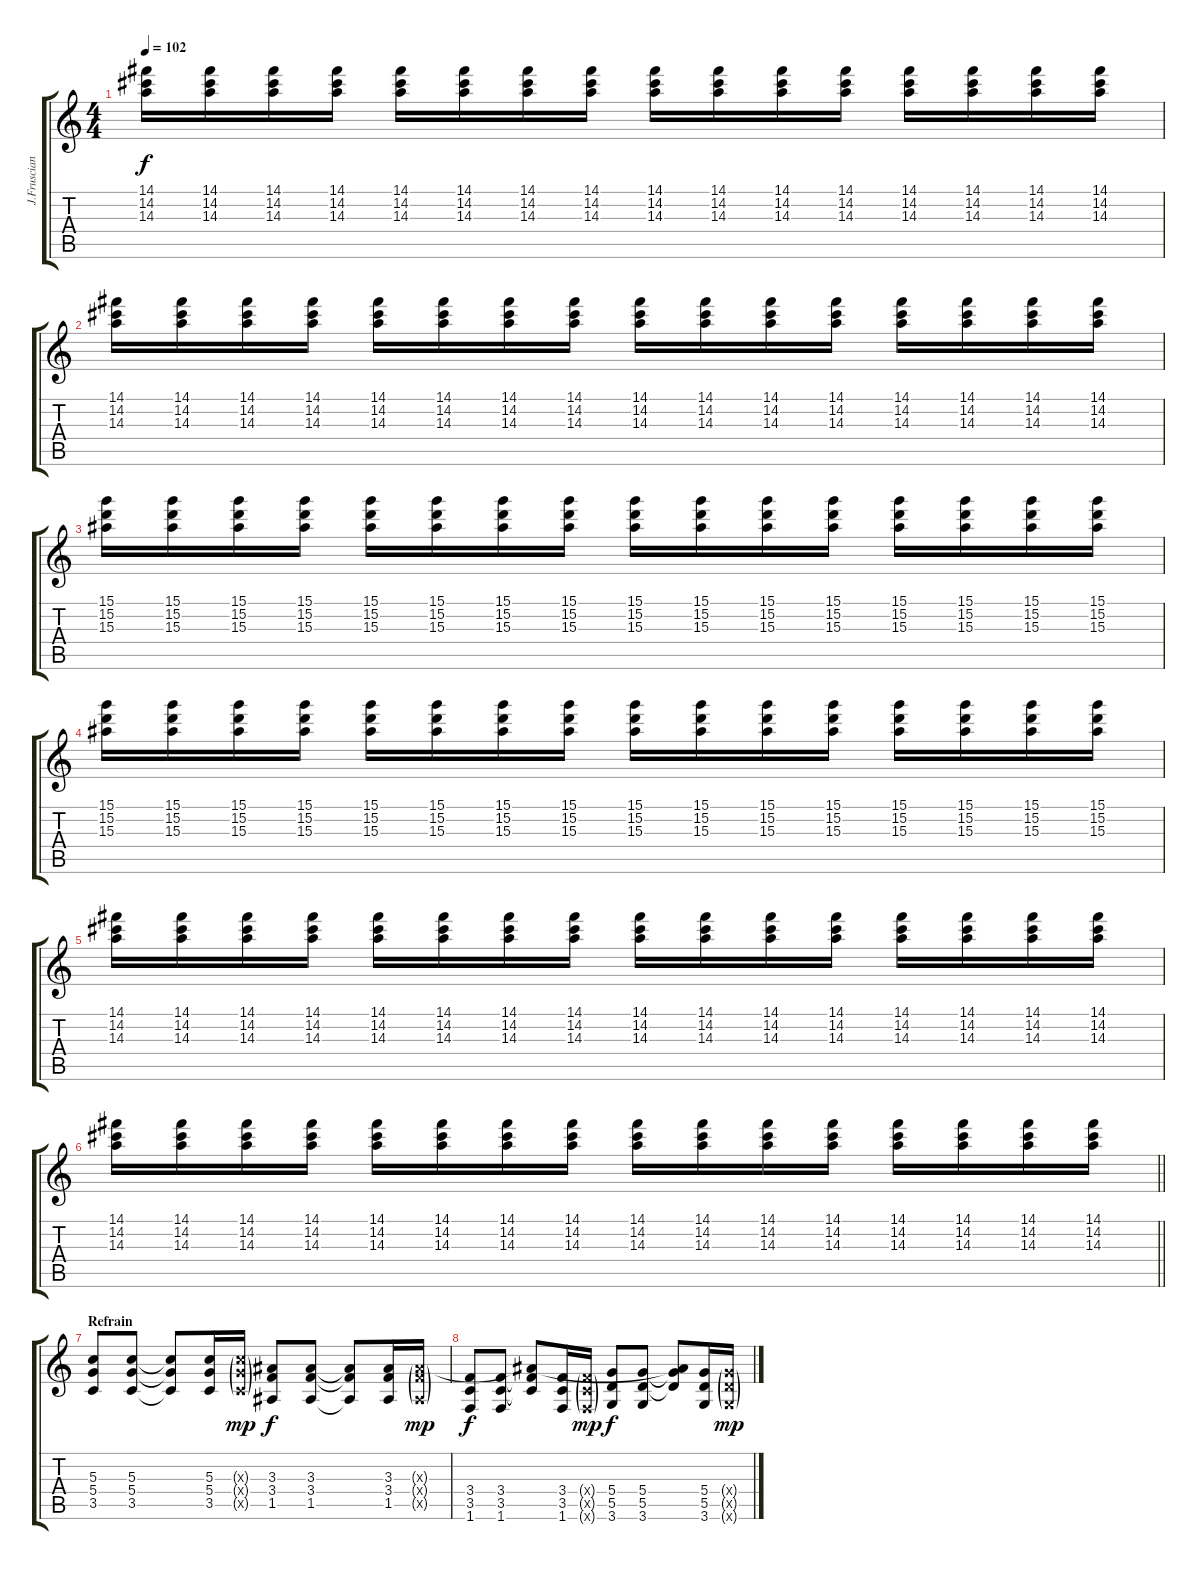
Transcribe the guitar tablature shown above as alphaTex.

\track ("J.Frusciante" "J.Fruscian") {instrument electricguitarclean}
\staff {score tabs}
\tuning (E4 B3 G3 D3 A2 E2) {hide}
\ts (4 4)
\tempo 102
\clef g2
\ks c
(14.1 14.2 14.3).16{dy f} (14.1 14.2 14.3).16 (14.1 14.2 14.3).16 (14.1 14.2 14.3).16 (14.1 14.2 14.3).16 (14.1 14.2 14.3).16 (14.1 14.2 14.3).16 (14.1 14.2 14.3).16 (14.1 14.2 14.3).16 (14.1 14.2 14.3).16 (14.1 14.2 14.3).16 (14.1 14.2 14.3).16 (14.1 14.2 14.3).16 (14.1 14.2 14.3).16 (14.1 14.2 14.3).16 (14.1 14.2 14.3).16 |
(14.1 14.2 14.3).16 (14.1 14.2 14.3).16 (14.1 14.2 14.3).16 (14.1 14.2 14.3).16 (14.1 14.2 14.3).16 (14.1 14.2 14.3).16 (14.1 14.2 14.3).16 (14.1 14.2 14.3).16 (14.1 14.2 14.3).16 (14.1 14.2 14.3).16 (14.1 14.2 14.3).16 (14.1 14.2 14.3).16 (14.1 14.2 14.3).16 (14.1 14.2 14.3).16 (14.1 14.2 14.3).16 (14.1 14.2 14.3).16 |
(15.1 15.2 15.3).16 (15.1 15.2 15.3).16 (15.1 15.2 15.3).16 (15.1 15.2 15.3).16 (15.1 15.2 15.3).16 (15.1 15.2 15.3).16 (15.1 15.2 15.3).16 (15.1 15.2 15.3).16 (15.1 15.2 15.3).16 (15.1 15.2 15.3).16 (15.1 15.2 15.3).16 (15.1 15.2 15.3).16 (15.1 15.2 15.3).16 (15.1 15.2 15.3).16 (15.1 15.2 15.3).16 (15.1 15.2 15.3).16 |
(15.1 15.2 15.3).16 (15.1 15.2 15.3).16 (15.1 15.2 15.3).16 (15.1 15.2 15.3).16 (15.1 15.2 15.3).16 (15.1 15.2 15.3).16 (15.1 15.2 15.3).16 (15.1 15.2 15.3).16 (15.1 15.2 15.3).16 (15.1 15.2 15.3).16 (15.1 15.2 15.3).16 (15.1 15.2 15.3).16 (15.1 15.2 15.3).16 (15.1 15.2 15.3).16 (15.1 15.2 15.3).16 (15.1 15.2 15.3).16 |
(14.1 14.2 14.3).16 (14.1 14.2 14.3).16 (14.1 14.2 14.3).16 (14.1 14.2 14.3).16 (14.1 14.2 14.3).16 (14.1 14.2 14.3).16 (14.1 14.2 14.3).16 (14.1 14.2 14.3).16 (14.1 14.2 14.3).16 (14.1 14.2 14.3).16 (14.1 14.2 14.3).16 (14.1 14.2 14.3).16 (14.1 14.2 14.3).16 (14.1 14.2 14.3).16 (14.1 14.2 14.3).16 (14.1 14.2 14.3).16 |
\barLineRight lightlight
(14.1 14.2 14.3).16 (14.1 14.2 14.3).16 (14.1 14.2 14.3).16 (14.1 14.2 14.3).16 (14.1 14.2 14.3).16 (14.1 14.2 14.3).16 (14.1 14.2 14.3).16 (14.1 14.2 14.3).16 (14.1 14.2 14.3).16 (14.1 14.2 14.3).16 (14.1 14.2 14.3).16 (14.1 14.2 14.3).16 (14.1 14.2 14.3).16 (14.1 14.2 14.3).16 (14.1 14.2 14.3).16 (14.1 14.2 14.3).16 |
\section ("" "Refrain")
(5.3 5.4 3.5).8{instrument distortionguitar} (5.3 5.4 3.5).8 (5.3{t} 5.4{t} 3.5{t}).8 (5.3 5.4 3.5).16 (5.3{g x} 5.4{g x} 3.5{g x}).16{dy mp} (3.3 3.4 1.5).8{dy f} (3.3 3.4 1.5).8 (3.3{t} 3.4{t} 1.5{t}).8 (3.3 3.4 1.5).16 (3.3{g x} 3.4{g x} 1.5{g x}).16{dy mp} |
(3.4 3.5 1.6).8{dy f} (3.4 3.5 1.6).8 (3.3{t} 3.4{t} 3.5{t}).8 (3.4 3.5 1.6).16 (3.4{g x} 3.5{g x} 1.6{g x}).16{dy mp} (5.4 5.5 3.6).8{dy f} (5.4 5.5 3.6).8 (3.3{t} 5.4{t} 5.5{t}).8 (5.4 5.5 3.6).16 (5.4{g x} 5.5{g x} 3.6{g x}).16{dy mp}
